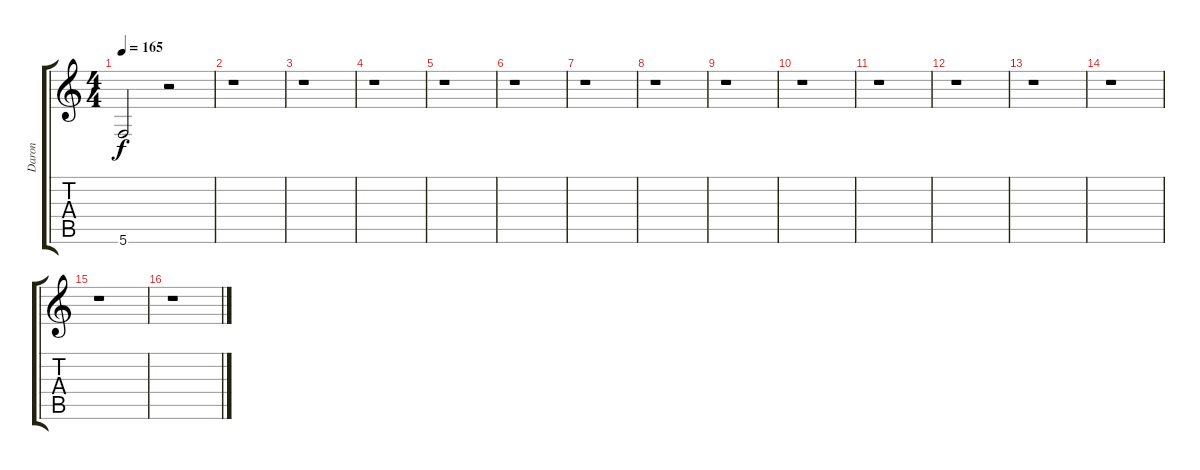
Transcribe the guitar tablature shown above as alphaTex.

\track ("Daron" "Daron") {instrument distortionguitar}
\staff {score tabs}
\tuning (D4 A3 F3 C3 G2 C2) {hide}
\ts (4 4)
\tempo 165
\clef g2
\ks c
5.6.2{dy f volume 6} r.2{volume 13} |
r.1 |
r.1 |
r.1 |
r.1 |
r.1 |
r.1 |
r.1 |
r.1 |
r.1 |
r.1 |
r.1 |
r.1 |
r.1 |
r.1 |
r.1
